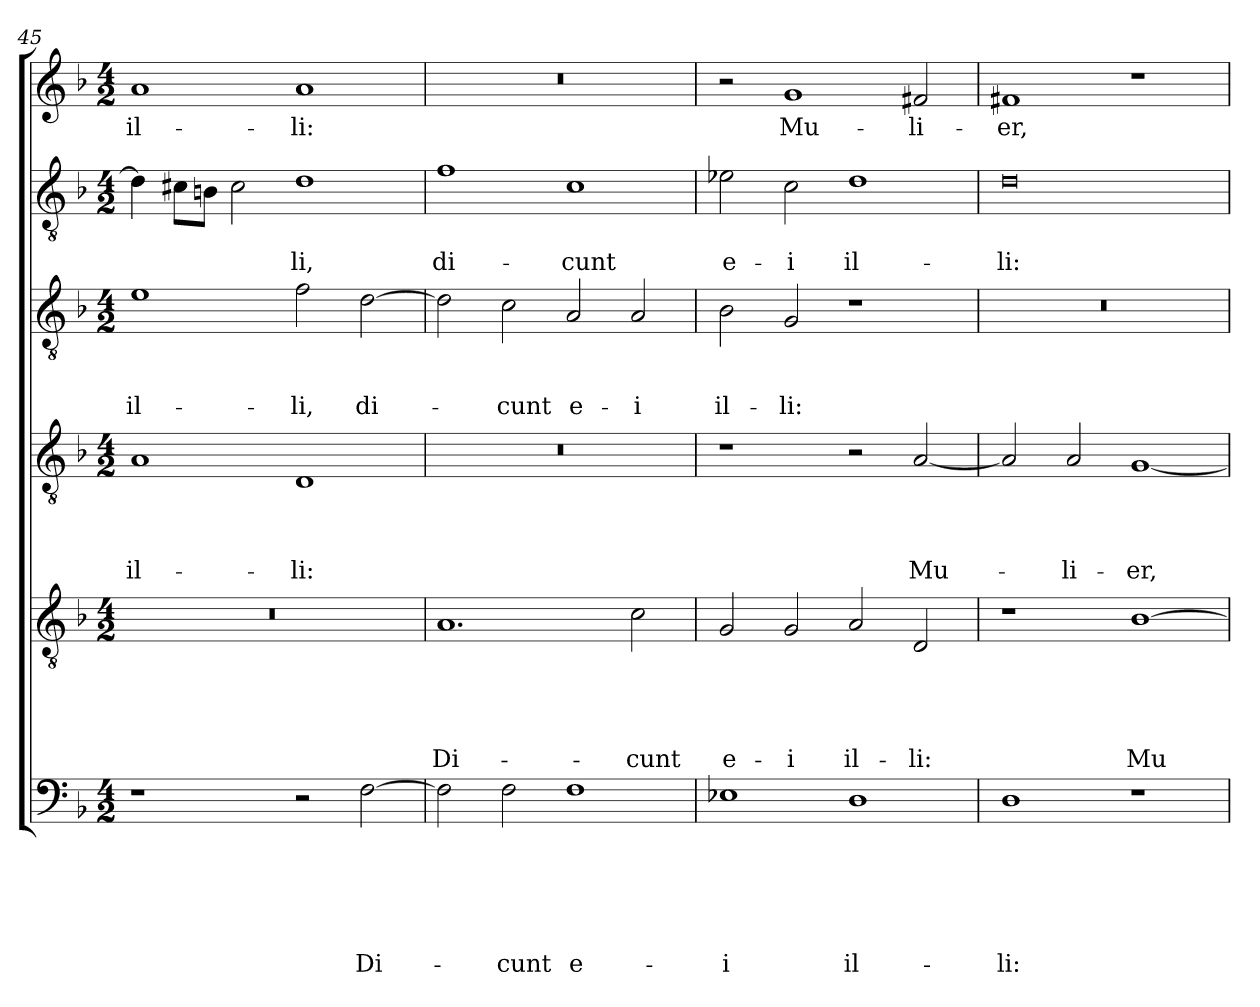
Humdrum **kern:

**kern	**text	**text	**text	**text	**text	**text	**kern	**text	**text	**text	**text	**text	**kern	**text	**text	**text	**text	**kern	**text	**text	**text	**kern	**text	**text	**kern	**text
*part6	*part6	*part6	*part6	*part6	*part6	*part6	*part5	*part5	*part5	*part5	*part5	*part5	*part4	*part4	*part4	*part4	*part4	*part3	*part3	*part3	*part3	*part2	*part2	*part2	*part1	*part1
*staff6	*staff6	*staff6	*staff6	*staff6	*staff6	*staff6	*staff5	*staff5	*staff5	*staff5	*staff5	*staff5	*staff4	*staff4	*staff4	*staff4	*staff4	*staff3	*staff3	*staff3	*staff3	*staff2	*staff2	*staff2	*staff1	*staff1
*clefF4	*	*	*	*	*	*	*clefGv2	*	*	*	*	*	*clefGv2	*	*	*	*	*clefGv2	*	*	*	*clefGv2	*	*	*clefG2	*
*k[b-]	*	*	*	*	*	*	*k[b-]	*	*	*	*	*	*k[b-]	*	*	*	*	*k[b-]	*	*	*	*k[b-]	*	*	*k[b-]	*
*F:	*	*	*	*	*	*	*F:	*	*	*	*	*	*F:	*	*	*	*	*F:	*	*	*	*F:	*	*	*F:	*
*M4/2	*	*	*	*	*	*	*M4/2	*	*	*	*	*	*M4/2	*	*	*	*	*M4/2	*	*	*	*M4/2	*	*	*M4/2	*
=45	=45	=45	=45	=45	=45	=45	=45	=45	=45	=45	=45	=45	=45	=45	=45	=45	=45	=45	=45	=45	=45	=45	=45	=45	=45	=45
1r	.	.	.	.	.	.	0r	.	.	.	.	.	1A	.	.	.	il-	1e	.	.	il-	4d\]	.	.	1a	il-
.	.	.	.	.	.	.	.	.	.	.	.	.	.	.	.	.	.	.	.	.	.	8c#X\L	.	.	.	.
.	.	.	.	.	.	.	.	.	.	.	.	.	.	.	.	.	.	.	.	.	.	8Bn\J	.	.	.	.
.	.	.	.	.	.	.	.	.	.	.	.	.	.	.	.	.	.	.	.	.	.	2c#\	.	.	.	.
2r	.	.	.	.	.	.	.	.	.	.	.	.	1D	.	.	.	-li:	2f\	.	.	-li,	1d	.	-li,	1a	-li:
[2F\	.	.	.	.	.	Di-	.	.	.	.	.	.	.	.	.	.	.	[2d\	.	.	di-	.	.	.	.	.
=46	=46	=46	=46	=46	=46	=46	=46	=46	=46	=46	=46	=46	=46	=46	=46	=46	=46	=46	=46	=46	=46	=46	=46	=46	=46	=46
2F\]	.	.	.	.	.	.	1.A	.	.	.	.	Di-	0r	.	.	.	.	2d\]	.	.	.	1f	.	di-	0r	.
2F\	.	.	.	.	.	-cunt	.	.	.	.	.	.	.	.	.	.	.	2c\	.	.	-cunt	.	.	.	.	.
1F	.	.	.	.	.	e-	.	.	.	.	.	.	.	.	.	.	.	2A/	.	.	e-	1c	.	-cunt	.	.
.	.	.	.	.	.	.	2c\	.	.	.	.	-cunt	.	.	.	.	.	2A/	.	.	-i	.	.	.	.	.
=47	=47	=47	=47	=47	=47	=47	=47	=47	=47	=47	=47	=47	=47	=47	=47	=47	=47	=47	=47	=47	=47	=47	=47	=47	=47	=47
1E-X	.	.	.	.	.	-i	2G/	.	.	.	.	e-	1r	.	.	.	.	2B-\	.	.	il-	2e-X\	.	e-	2r	.
.	.	.	.	.	.	.	2G/	.	.	.	.	-i	.	.	.	.	.	2G/	.	.	-li:	2c\	.	-i	1g	Mu-
1D	.	.	.	.	.	il-	2A/	.	.	.	.	il-	2r	.	.	.	.	1r	.	.	.	1d	.	il-	.	.
.	.	.	.	.	.	.	2D/	.	.	.	.	-li:	[2A/	.	.	.	Mu-	.	.	.	.	.	.	.	2f#X/	-li-
=48	=48	=48	=48	=48	=48	=48	=48	=48	=48	=48	=48	=48	=48	=48	=48	=48	=48	=48	=48	=48	=48	=48	=48	=48	=48	=48
1D	.	.	.	.	.	-li:	1r	.	.	.	.	.	2A/]	.	.	.	.	0r	.	.	.	0d	.	-li:	1f#X	-er,
.	.	.	.	.	.	.	.	.	.	.	.	.	2A/	.	.	.	-li-	.	.	.	.	.	.	.	.	.
1r	.	.	.	.	.	.	[1B-	.	.	.	.	Mu-	[1G	.	.	.	-er,	.	.	.	.	.	.	.	1r	.
=	=	=	=	=	=	=	=	=	=	=	=	=	=	=	=	=	=	=	=	=	=	=	=	=	=	=
*-	*-	*-	*-	*-	*-	*-	*-	*-	*-	*-	*-	*-	*-	*-	*-	*-	*-	*-	*-	*-	*-	*-	*-	*-	*-	*-
